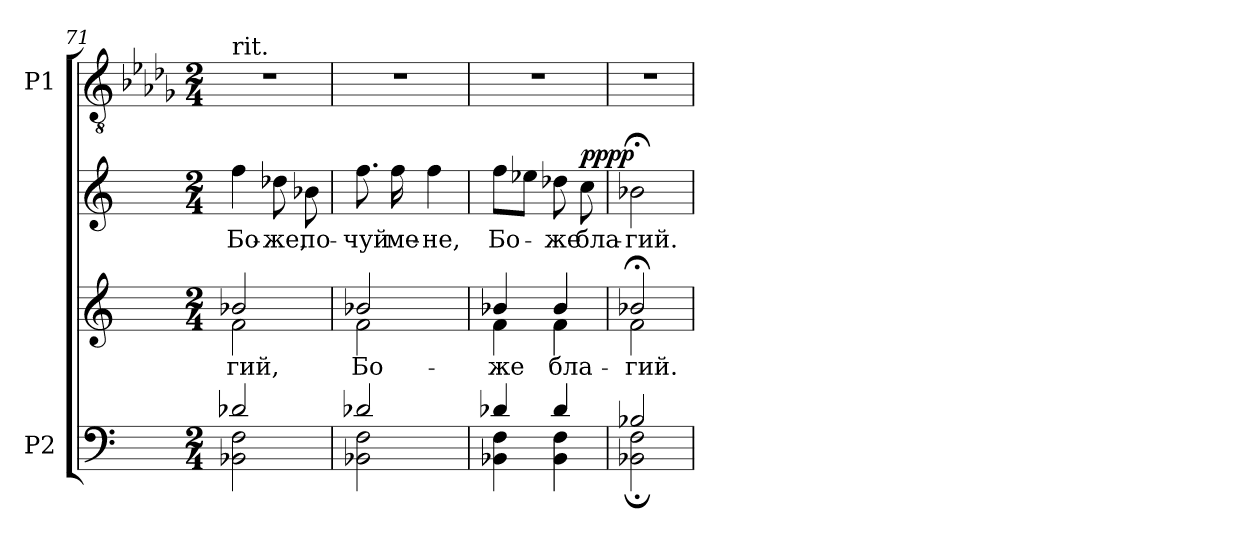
**kern	**kern	**text	**kern	**text	**dynam	**kern
*part2	*part2	*part2	*part2	*part2	*part2	*part1
*staff4	*staff3	*staff3	*staff2	*staff2	*staff2/3/4	*staff1
*I"P2	*	*	*	*	*	*I"P1
*clefF4	*clefG2	*	*clefG2	*	*	*clefGv2
*	*	*	*	*	*	*ITrd7c12
*k[]	*k[]	*	*k[]	*	*	*k[b-e-a-d-g-]
*C:	*C:	*	*C:	*	*	*D-:
*M2/4	*M2/4	*	*M2/4	*	*	*M2/4
=71	=71	=71	=71	=71	=71	=71
*^	*	*	*	*	*	*
!	!	!	!LO:LY:b:color=#000000	!	!	!	!
*	*	*^	*	*	*	*	*
!	!	!	!	!	!	!	!	!LO:TX:t=rit.
!	!	!	!	!	!	!LO:LY:b:color=#000000	!	!LO:N:vis=1
2d-i/	2BB-i\ 2Fi	2b-i/	2fi\	-гий,	4ffi\	Бо-	.	2r
!	!	!	!	!	!	!LO:LY:b:color=#000000	!	!
.	.	.	.	.	8dd-i\	-же,	.	.
!	!	!	!	!	!	!LO:LY:b:color=#000000	!	!
.	.	.	.	.	8b-i\	по-	.	.
=72	=72	=72	=72	=72	=72	=72	=72	=72
!	!	!	!	!LO:LY:b:color=#000000	!	!	!	!
!	!	!	!	!	!	!LO:LY:b:color=#000000	!	!LO:N:vis=1
2d-i/	2BB-i\ 2Fi	2b-i/	2fi\	Бо-	8.ffi\	-чуй	.	2r
!	!	!	!	!	!	!LO:LY:b:color=#000000	!	!
.	.	.	.	.	16ffi\	ме-	.	.
!	!	!	!	!	!	!LO:LY:b:color=#000000	!	!
.	.	.	.	.	4ffi\	-не,	.	.
*	*	*v	*v	*	*	*	*	*
=73	=73	=73	=73	=73	=73	=73	=73
!	!	!	!LO:LY:b:color=#000000	!	!	!	!
*	*	*^	*	*	*	*	*
!	!	!	!	!	!	!LO:LY:b:color=#000000	!	!LO:N:vis=1
*	*	*	*^	*	*	*	*	*
4d-i/	4BB-i\ 4Fi	4b-i/	4fi\	4.ryy	-же	8ffi\L	Бо-	.	2r
.	.	.	.	.	.	8ee-i\J	.	.	.
!	!	!	!	!	!LO:LY:b:color=#000000	!	!	!	!
!	!	!	!	!	!	!	!LO:LY:b:color=#000000	!	!
4d-i/	4BB-i\ 4Fi	4b-i/	4fi\	.	бла-	8dd-i\	-же	.	.
!	!	!	!	!	!	!	!LO:LY:b:color=#000000	!	!
.	.	.	.	8ryy	.	8cci\	бла-	pp pp	.
*	*	*v	*v	*v	*	*	*	*	*
=74	=74	=74	=74	=74	=74	=74	=74
*	*	*^	*	*	*	*	*
*	*	*	*^	*	*	*	*	*
!	!	!	!	!	!LO:LY:b:color=#000000	!	!	!	!
*	*	*	*v	*v	*	*	*	*	*
*	*	*	*^	*	*	*	*	*
!	!	!	!	!	!	!	!LO:LY:b:color=#000000	!	!LO:N:vis=1
*	*	*	*v	*v	*	*	*	*	*
2B-i/	2BB-i\; 2Fi;	2b-;i/	2fi\	-гий.	2b-;i\	-гий.	.	2r
*v	*v	*	*	*	*	*	*	*
*	*v	*v	*	*	*	*	*
=	=	=	=	=	=	=
*-	*-	*-	*-	*-	*-	*-
